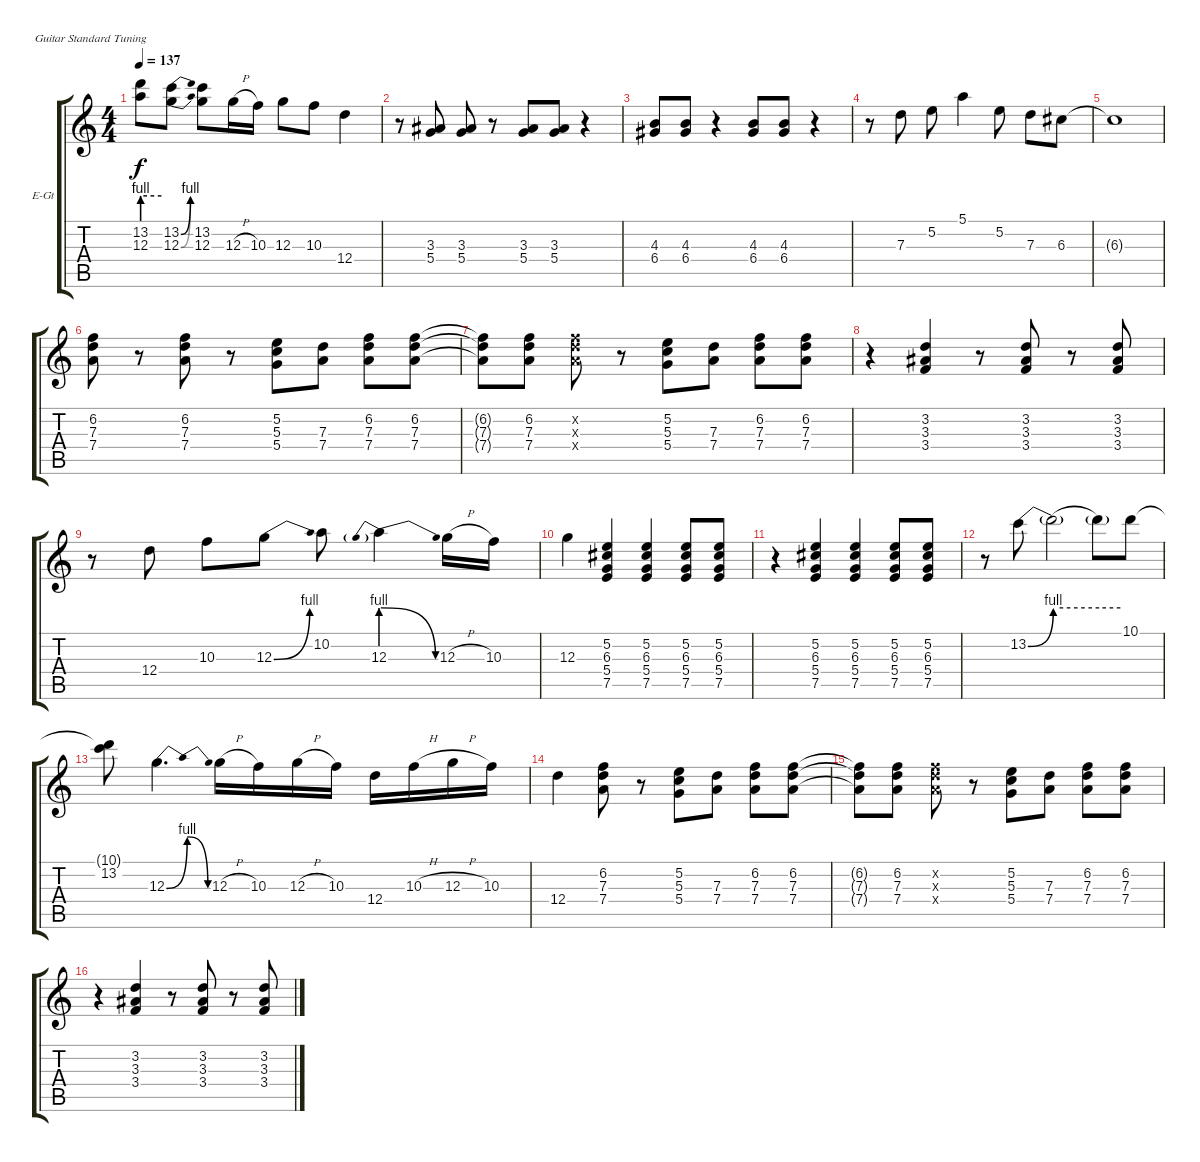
\bracketExtendMode groupsimilarinstruments
\firstSystemTrackNameOrientation horizontal
\otherSystemsTrackNameOrientation horizontal
\track ("Æ®·¢ 1" "E-Gt") {instrument overdrivenguitar}
\staff {score tabs}
\tuning (E4 B3 G3 D3 A2 E2)
\ts (4 4)
\tempo 137
\clef g2
\ks c
(13.2{be (hold 0 4 60 4) t} 12.3{be (hold 0 4 60 4) t}).8{dy f} (13.2{be (bend 0 0 60 4)} 12.3{be (bend 0 0 60 4)}).8 (13.2 12.3).8 12.3{h}.16 10.3.16 12.3.8 10.3.8 12.4.4 |
r.8 (3.3 5.4).8 (3.3 5.4).8 r.8 (3.3 5.4).8 (3.3 5.4).8 r.4 |
(4.3 6.4).8 (4.3 6.4).8 r.4 (4.3 6.4).8 (4.3 6.4).8 r.4 |
r.8 7.3.8 5.2.8 5.1.4 5.2.8 7.3.8 6.3.8 |
6.3{t}.1 |
(6.2 7.3 7.4).8 r.8 (6.2 7.3 7.4).8 r.8 (5.2 5.3 5.4).8 (7.3 7.4).8 (6.2 7.3 7.4).8 (6.2 7.3 7.4).8 |
(6.2{t} 7.3{t} 7.4{t}).8 (6.2 7.3 7.4).8 (6.2{x} 7.3{x} 7.4{x}).8 r.8 (5.2 5.3 5.4).8 (7.3 7.4).8 (6.2 7.3 7.4).8 (6.2 7.3 7.4).8 |
r.4 (3.2 3.3 3.4).4 r.8 (3.2 3.3 3.4).8 r.8 (3.2 3.3 3.4).8 |
r.8 12.4.8 10.3.8 12.3{be (bend 0 0 60 4)}.8 10.2.8 12.3{be (prebendrelease 0 4 60 0)}.4 12.3{h}.16 10.3.16 |
12.3.4 (5.2 6.3 5.4 7.5).4 (5.2 6.3 5.4 7.5).4 (5.2 6.3 5.4 7.5).8 (5.2 6.3 5.4 7.5).8 |
r.4 (5.2 6.3 5.4 7.5).4 (5.2 6.3 5.4 7.5).4 (5.2 6.3 5.4 7.5).8 (5.2 6.3 5.4 7.5).8 |
r.8 13.2{be (bend 0 0 60 4)}.8 13.2{be (hold 0 4 60 4) t}.2 13.2{be (hold 0 4 60 4) t}.8 10.1.8 |
(10.1{t} 13.2).8 12.3{be (bendrelease 0 0 30 4 30 4 60 0)}.4{d} 12.3{h}.16 10.3.16 12.3{h}.16 10.3.16 12.4.16 10.3{h}.16 12.3{h}.16 10.3.16 |
12.4.4 (6.2 7.3 7.4).8 r.8 (5.2 5.3 5.4).8 (7.3 7.4).8 (6.2 7.3 7.4).8 (6.2 7.3 7.4).8 |
(6.2{t} 7.3{t} 7.4{t}).8 (6.2 7.3 7.4).8 (6.2{x} 7.3{x} 7.4{x}).8 r.8 (5.2 5.3 5.4).8 (7.3 7.4).8 (6.2 7.3 7.4).8 (6.2 7.3 7.4).8 |
r.4 (3.2 3.3 3.4).4 r.8 (3.2 3.3 3.4).8 r.8 (3.2 3.3 3.4).8
